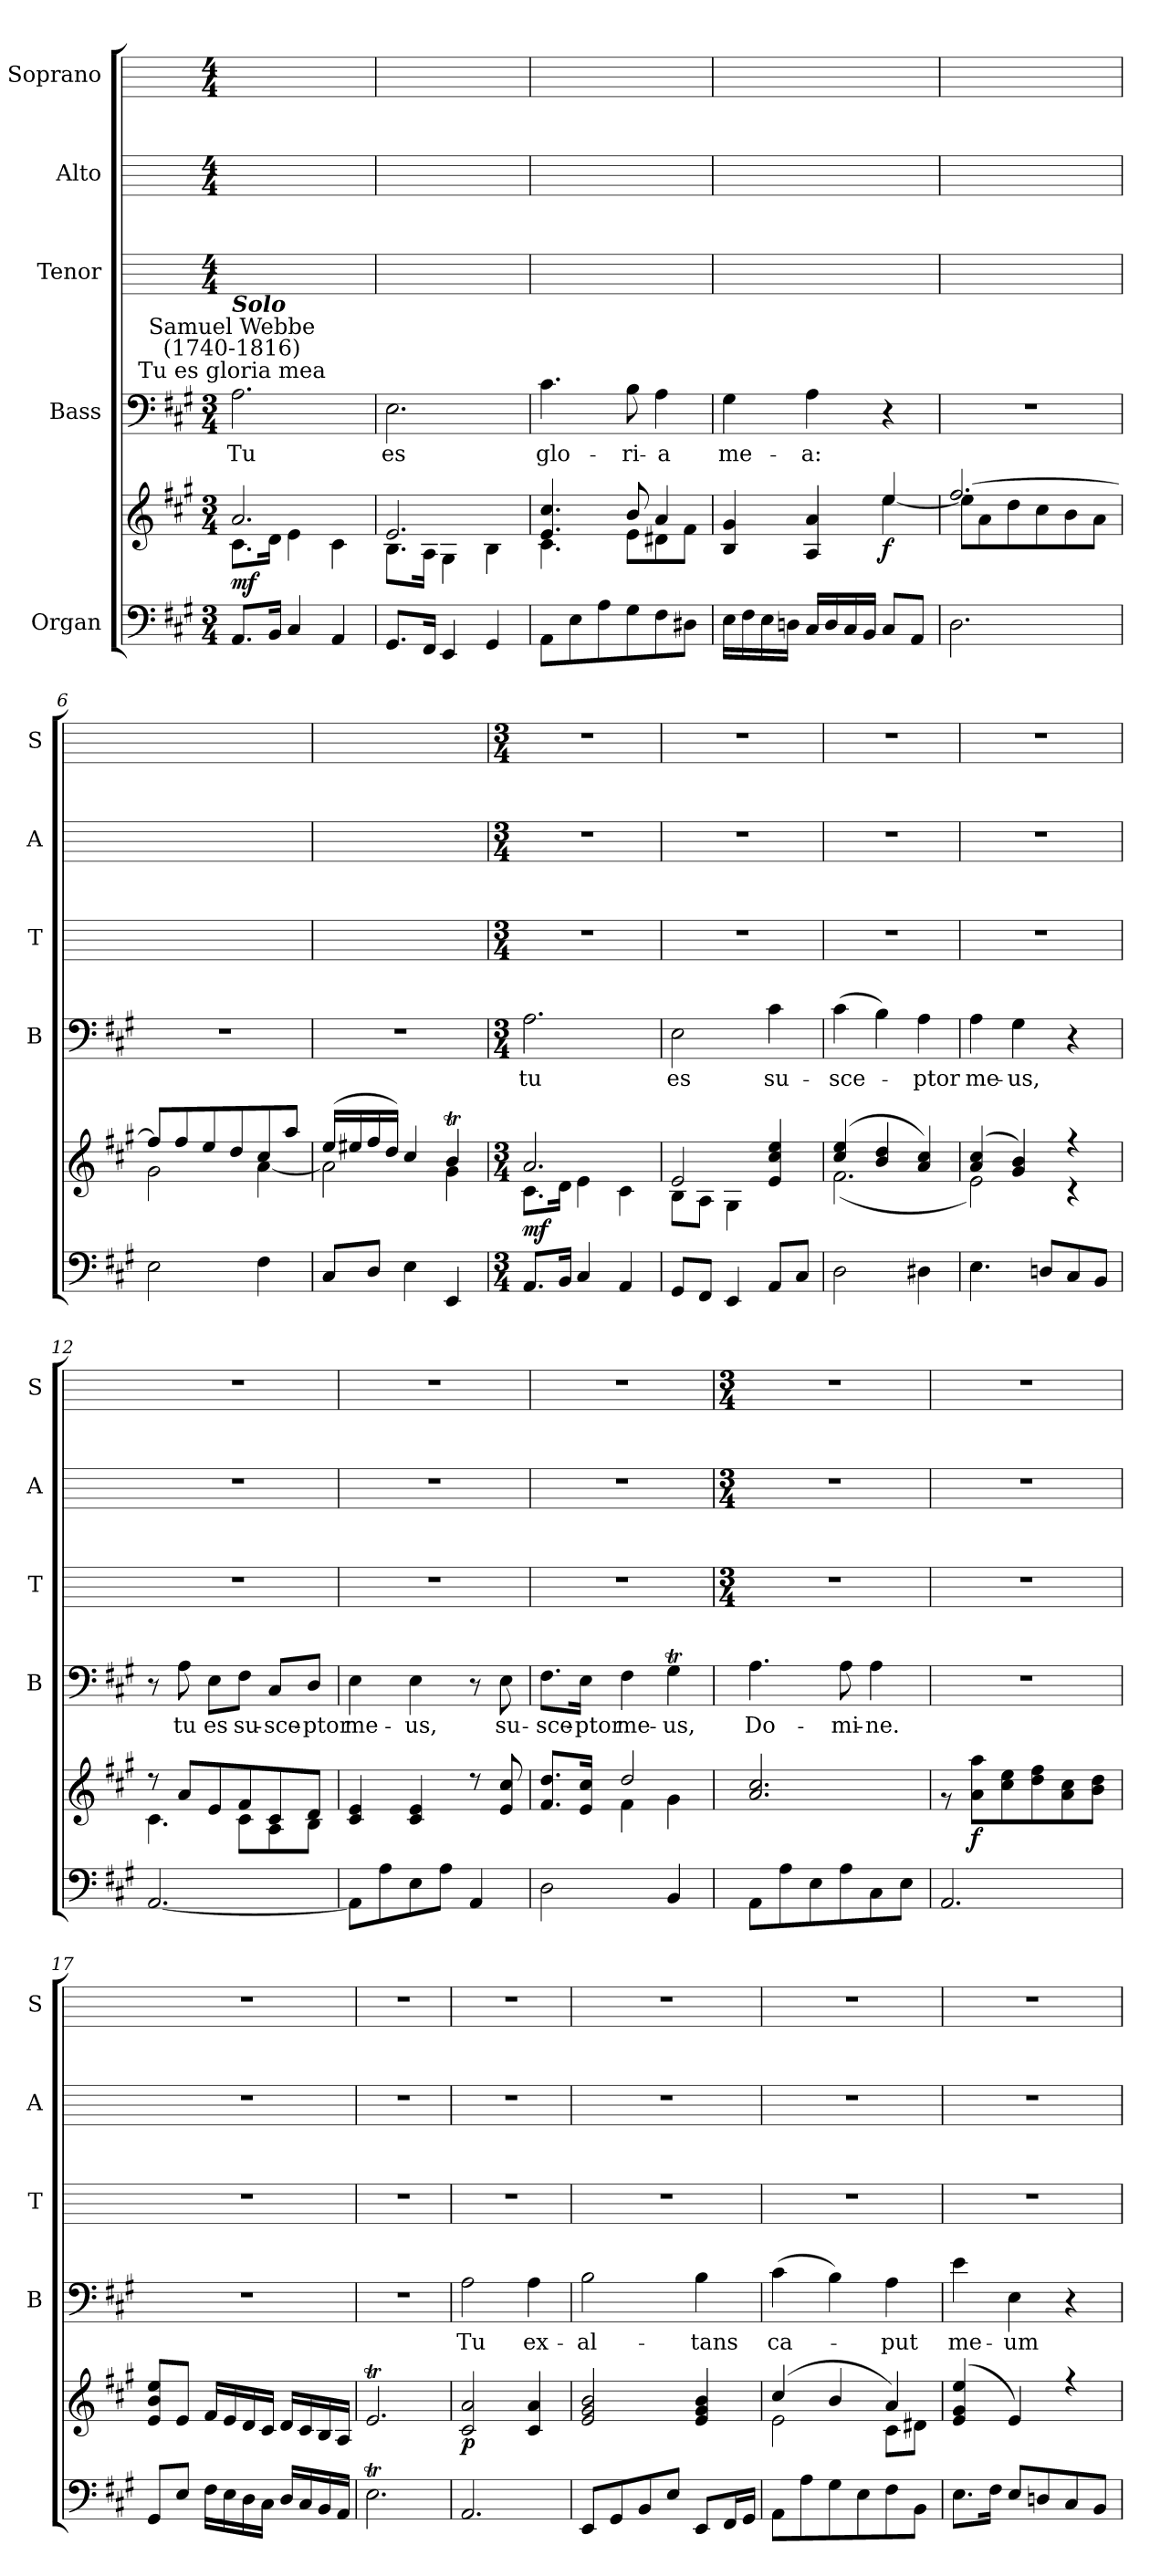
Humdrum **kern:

**kern	**kern	**dynam	**kern	**text	**kern	**kern	**kern
*part5	*part5	*part5	*part4	*part4	*part3	*part2	*part1
*staff6	*staff5	*staff5/6	*staff4	*staff4	*staff3	*staff2	*staff1
*I"Organ	*	*	*I"Bass	*	*I"Tenor	*I"Alto	*I"Soprano
*	*	*	*I'B	*	*I'T	*I'A	*I'S
*clefF4	*clefG2	*	*clefF4	*	*	*	*
*k[f#c#g#]	*k[f#c#g#]	*	*k[f#c#g#]	*	*	*	*
*A:	*A:	*	*A:	*	*	*	*
*M3/4	*M3/4	*	*M3/4	*	*M4/4	*M4/4	*M4/4
=1	=1	=1	=1	=1	=1	=1	=1
*	*^	*	*	*	*	*	*
!	!	!	!	!LO:TX:a:cj:t=Tu es gloria mea	!	!	!	!
!	!	!	!	!LO:TX:a:cj:t=Samuel Webbe\n(1740-1816)	!	!	!	!
!	!	!	!	!LO:TX:a:Bi:t=Solo	!	!	!	!
!	!	!	!LO:DY:b	!	!LO:LY:b	!	!	!
8.AAL	2.a/	8.c#\L	mf	2.A	Tu	2.r	2.r	2.r
16BBJ	.	16d\J	.	.	.	.	.	.
4C#	.	4e\	.	.	.	.	.	.
4AA	.	4c#\	.	.	.	.	.	.
=2	=2	=2	=2	=2	=2	=2	=2	=2
!	!	!	!	!	!LO:LY:b	!	!	!
8.GG#L	2.e/	8.B\L	.	2.E	es	2.r	2.r	2.r
16FF#J	.	16A\J	.	.	.	.	.	.
4EE	.	4G#\	.	.	.	.	.	.
4GG#	.	4B\	.	.	.	.	.	.
=3	=3	=3	=3	=3	=3	=3	=3	=3
!	!	!	!	!	!LO:LY:b	!	!	!
8AAL	4.e/ 4.cc#/	4.c#\	.	4.c#	glo-	2.r	2.r	2.r
8E	.	.	.	.	.	.	.	.
8A	.	.	.	.	.	.	.	.
!	!	!	!	!	!LO:LY:b	!	!	!
8G#	8b/	8e\L	.	8B	-ri-	.	.	.
!	!	!	!	!	!LO:LY:b	!	!	!
8F#	4a/	8d#X\	.	4A	-a	.	.	.
8D#XJ	.	8f#\J	.	.	.	.	.	.
=4	=4	=4	=4	=4	=4	=4	=4	=4
!	!	!	!	!	!LO:LY:b	!	!	!
16ELL	4B/ 4g#/	2ryy	.	4G#	me-	2.r	2.r	2.r
16F#	.	.	.	.	.	.	.	.
16E	.	.	.	.	.	.	.	.
16DnJJ	.	.	.	.	.	.	.	.
!	!	!	!	!	!LO:LY:b	!	!	!
16C#LL	4A/ 4a/	.	.	4A	-a:	.	.	.
16D	.	.	.	.	.	.	.	.
16C#	.	.	.	.	.	.	.	.
16BBJJ	.	.	.	.	.	.	.	.
!	!	!	!LO:DY:b	!	!	!	!	!
8C#L	4ee/	[4ee\	f	4r	.	.	.	.
8AAJ	.	.	.	.	.	.	.	.
=5	=5	=5	=5	=5	=5	=5	=5	=5
!	!	!	!	!LO:N:vis=1	!	!	!	!
2.D	[2.ff#/	8ee\L]	.	2.r	.	2.r	2.r	2.r
.	.	8a\	.	.	.	.	.	.
.	.	8dd\	.	.	.	.	.	.
.	.	8cc#\	.	.	.	.	.	.
.	.	8b\	.	.	.	.	.	.
.	.	8a\J	.	.	.	.	.	.
=6	=6	=6	=6	=6	=6	=6	=6	=6
!	!	!	!	!LO:N:vis=1	!	!	!	!
2E	8ff#/L]	2g#\	.	2.r	.	2.r	2.r	2.r
.	8ff#/	.	.	.	.	.	.	.
.	8ee/	.	.	.	.	.	.	.
.	8dd/	.	.	.	.	.	.	.
4F#	8cc#/	[4a\	.	.	.	.	.	.
.	8aa/J	.	.	.	.	.	.	.
=7	=7	=7	=7	=7	=7	=7	=7	=7
!	!	!	!	!LO:N:vis=1	!	!	!	!
8C#L	(>16ee/LL	2a\]	.	2.r	.	2.r	2.r	2.r
.	16ee#X/	.	.	.	.	.	.	.
8DJ	16ff#/	.	.	.	.	.	.	.
.	16dd/JJ)	.	.	.	.	.	.	.
4E	4cc#/	.	.	.	.	.	.	.
4EE	4bT/	4g#\	.	.	.	.	.	.
!!LO:LB:g=z
=8	=8	=8	=8	=8	=8	=8	=8	=8
*M3/4	*M3/4	*	*	*M3/4	*	*M3/4	*M3/4	*M3/4
!	!	!	!LO:DY:b	!	!LO:LY:b	!	!	!
8.AAL	2.a/	8.c#\L	mf	2.A	tu	2.r	2.r	2.r
16BBJ	.	16d\J	.	.	.	.	.	.
4C#	.	4e\	.	.	.	.	.	.
4AA	.	4c#\	.	.	.	.	.	.
=9	=9	=9	=9	=9	=9	=9	=9	=9
!	!	!	!	!	!LO:LY:b	!	!	!
8GG#L	2e/	8B\L	.	2E	es	2.r	2.r	2.r
8FF#J	.	8A\J	.	.	.	.	.	.
4EE	.	4G#\	.	.	.	.	.	.
!	!	!	!	!	!LO:LY:b	!	!	!
8AAL	4e/ 4cc#/ 4ee/	4ryy	.	4c#	su-	.	.	.
8C#J	.	.	.	.	.	.	.	.
=10	=10	=10	=10	=10	=10	=10	=10	=10
!	!	!	!	!	!LO:LY:b	!	!	!
2D	(>4cc#/ 4ee/	(<2.f#\	.	(>4c#	-sce-	2.r	2.r	2.r
.	4b/ 4dd/	.	.	4B)	.	.	.	.
!	!	!	!	!	!LO:LY:b	!	!	!
4D#X	4a/ 4cc#/)	.	.	4A	ptor	.	.	.
=11	=11	=11	=11	=11	=11	=11	=11	=11
!	!	!	!	!	!LO:LY:b	!	!	!
4.E	(>4a/ 4cc#/	2e\)	.	4A	me-	2.r	2.r	2.r
!	!	!	!	!	!LO:LY:b	!	!	!
.	4g#/ 4b/)	.	.	4G#	-us,	.	.	.
8DnL	.	.	.	.	.	.	.	.
8C#	4r	4r	.	4r	.	.	.	.
8BBJ	.	.	.	.	.	.	.	.
=12	=12	=12	=12	=12	=12	=12	=12	=12
[2.AA	8r	4.c#\	.	8r	.	2.r	2.r	2.r
!	!	!	!	!	!LO:LY:b	!	!	!
.	8a/L	.	.	8A	tu	.	.	.
!	!	!	!	!	!LO:LY:b	!	!	!
.	8e/	.	.	8E\L	es	.	.	.
!	!	!	!	!	!LO:LY:b	!	!	!
.	8f#/	8c#\L	.	8F#\J	su-	.	.	.
!	!	!	!	!	!LO:LY:b	!	!	!
.	8c#/	8A\	.	8C#/L	-sce-	.	.	.
!	!	!	!	!	!LO:LY:b	!	!	!
.	8d/J	8B\J	.	8D/J	-ptor	.	.	.
=13	=13	=13	=13	=13	=13	=13	=13	=13
!	!	!LO:N:vis=1	!	!	!LO:LY:b	!	!	!
8AAL]	4c#/ 4e/	2.ryy	.	4E	me-	2.r	2.r	2.r
8A	.	.	.	.	.	.	.	.
!	!	!	!	!	!LO:LY:b	!	!	!
8E	4c#/ 4e/	.	.	4E	-us,	.	.	.
8AJ	.	.	.	.	.	.	.	.
4AA	8r	.	.	8r	.	.	.	.
!	!	!	!	!	!LO:LY:b	!	!	!
.	8e/ 8cc#/	.	.	8E	su-	.	.	.
=14	=14	=14	=14	=14	=14	=14	=14	=14
!	!	!	!	!	!LO:LY:b	!	!	!
2D	8.f#/ 8.dd/L	4ryy	.	8.F#\L	-sce-	2.r	2.r	2.r
!	!	!	!	!	!LO:LY:b	!	!	!
.	16e/ 16cc#/J	.	.	16E\Jk	-ptor	.	.	.
!	!	!	!	!	!LO:LY:b	!	!	!
.	2dd/	4f#\	.	4F#	me-	.	.	.
!	!	!	!	!	!LO:LY:b	!	!	!
4BB	.	4g#\	.	4G#t	-us,	.	.	.
!!LO:LB:g=z
=15	=15	=15	=15	=15	=15	=15	=15	=15
*	*	*	*	*	*	*M3/4	*M3/4	*M3/4
!	!	!LO:N:vis=1	!	!	!LO:LY:b	!	!	!
8AAL	2.a/ 2.cc#/	2.ryy	.	4.A	Do-	2.r	2.r	2.r
8A	.	.	.	.	.	.	.	.
8E	.	.	.	.	.	.	.	.
!	!	!	!	!	!LO:LY:b	!	!	!
8A	.	.	.	8A	-mi-	.	.	.
!	!	!	!	!	!LO:LY:b	!	!	!
8C#	.	.	.	4A	-ne.	.	.	.
8EJ	.	.	.	.	.	.	.	.
=16	=16	=16	=16	=16	=16	=16	=16	=16
!	!LO:N:vis=1	!	!	!LO:N:vis=1	!	!	!	!
2.AA	2.ryy	8r	.	2.r	.	2.r	2.r	2.r
!	!	!	!LO:DY:b	!	!	!	!	!
.	.	8a\ 8aa\L	f	.	.	.	.	.
.	.	8cc#\ 8ee\	.	.	.	.	.	.
.	.	8dd\ 8ff#\	.	.	.	.	.	.
.	.	8a\ 8cc#\	.	.	.	.	.	.
.	.	8b\ 8dd\J	.	.	.	.	.	.
=17	=17	=17	=17	=17	=17	=17	=17	=17
!	!	!LO:N:vis=1	!	!LO:N:vis=1	!	!	!	!
8GG#L	8e/ 8b/ 8ee/L	2.ryy	.	2.r	.	2.r	2.r	2.r
8EJ	8e/J	.	.	.	.	.	.	.
16F#LL	16f#/LL	.	.	.	.	.	.	.
16E	16e/	.	.	.	.	.	.	.
16D	16d/	.	.	.	.	.	.	.
16C#JJ	16c#/JJ	.	.	.	.	.	.	.
16DLL	16d/LL	.	.	.	.	.	.	.
16C#	16c#/	.	.	.	.	.	.	.
16BB	16B/	.	.	.	.	.	.	.
16AAJJ	16A/JJ	.	.	.	.	.	.	.
=18	=18	=18	=18	=18	=18	=18	=18	=18
!	!	!LO:N:vis=1	!	!LO:N:vis=1	!	!	!	!
2.ET	2.eT/	2.ryy	.	2.r	.	2.r	2.r	2.r
=19	=19	=19	=19	=19	=19	=19	=19	=19
!	!	!LO:N:vis=1	!LO:DY:b	!	!LO:LY:b	!	!	!
2.AA	2c#/ 2a/	2.ryy	p	2A	Tu	2.r	2.r	2.r
!	!	!	!	!	!LO:LY:b	!	!	!
.	4c#/ 4a/	.	.	4A	ex-	.	.	.
=20	=20	=20	=20	=20	=20	=20	=20	=20
!	!	!LO:N:vis=1	!	!	!LO:LY:b	!	!	!
8EEL	2e/ 2g#/ 2b/	2.ryy	.	2B	-al-	2.r	2.r	2.r
8GG#	.	.	.	.	.	.	.	.
8BB	.	.	.	.	.	.	.	.
8EJ	.	.	.	.	.	.	.	.
!	!	!	!	!	!LO:LY:b	!	!	!
8EEL	4e/ 4g#/ 4b/	.	.	4B	-tans	.	.	.
16FF#L	.	.	.	.	.	.	.	.
16GG#JJ	.	.	.	.	.	.	.	.
=21	=21	=21	=21	=21	=21	=21	=21	=21
!	!	!	!	!	!LO:LY:b	!	!	!
8AAL	(>4cc#/	2e\	.	(>4c#	ca-	2.r	2.r	2.r
8A	.	.	.	.	.	.	.	.
8G#	4b/	.	.	4B)	.	.	.	.
8E	.	.	.	.	.	.	.	.
!	!	!	!	!	!LO:LY:b	!	!	!
8F#	4a/)	8c#\L	.	4A	put	.	.	.
8BBJ	.	8d#X\J	.	.	.	.	.	.
=22	=22	=22	=22	=22	=22	=22	=22	=22
!	!	!LO:N:vis=1	!	!	!LO:LY:b	!	!	!
8.EL	(4e/ 4g#/ 4ee/	2.ryy	.	4e	me-	2.r	2.r	2.r
16F#J	.	.	.	.	.	.	.	.
!	!	!	!	!	!LO:LY:b	!	!	!
8EL	4e/)	.	.	4E	-um	.	.	.
8Dn	.	.	.	.	.	.	.	.
8C#	4r	.	.	4r	.	.	.	.
8BBJ	.	.	.	.	.	.	.	.
*	*v	*v	*	*	*	*	*	*
=	=	=	=	=	=	=	=
*-	*-	*-	*-	*-	*-	*-	*-
